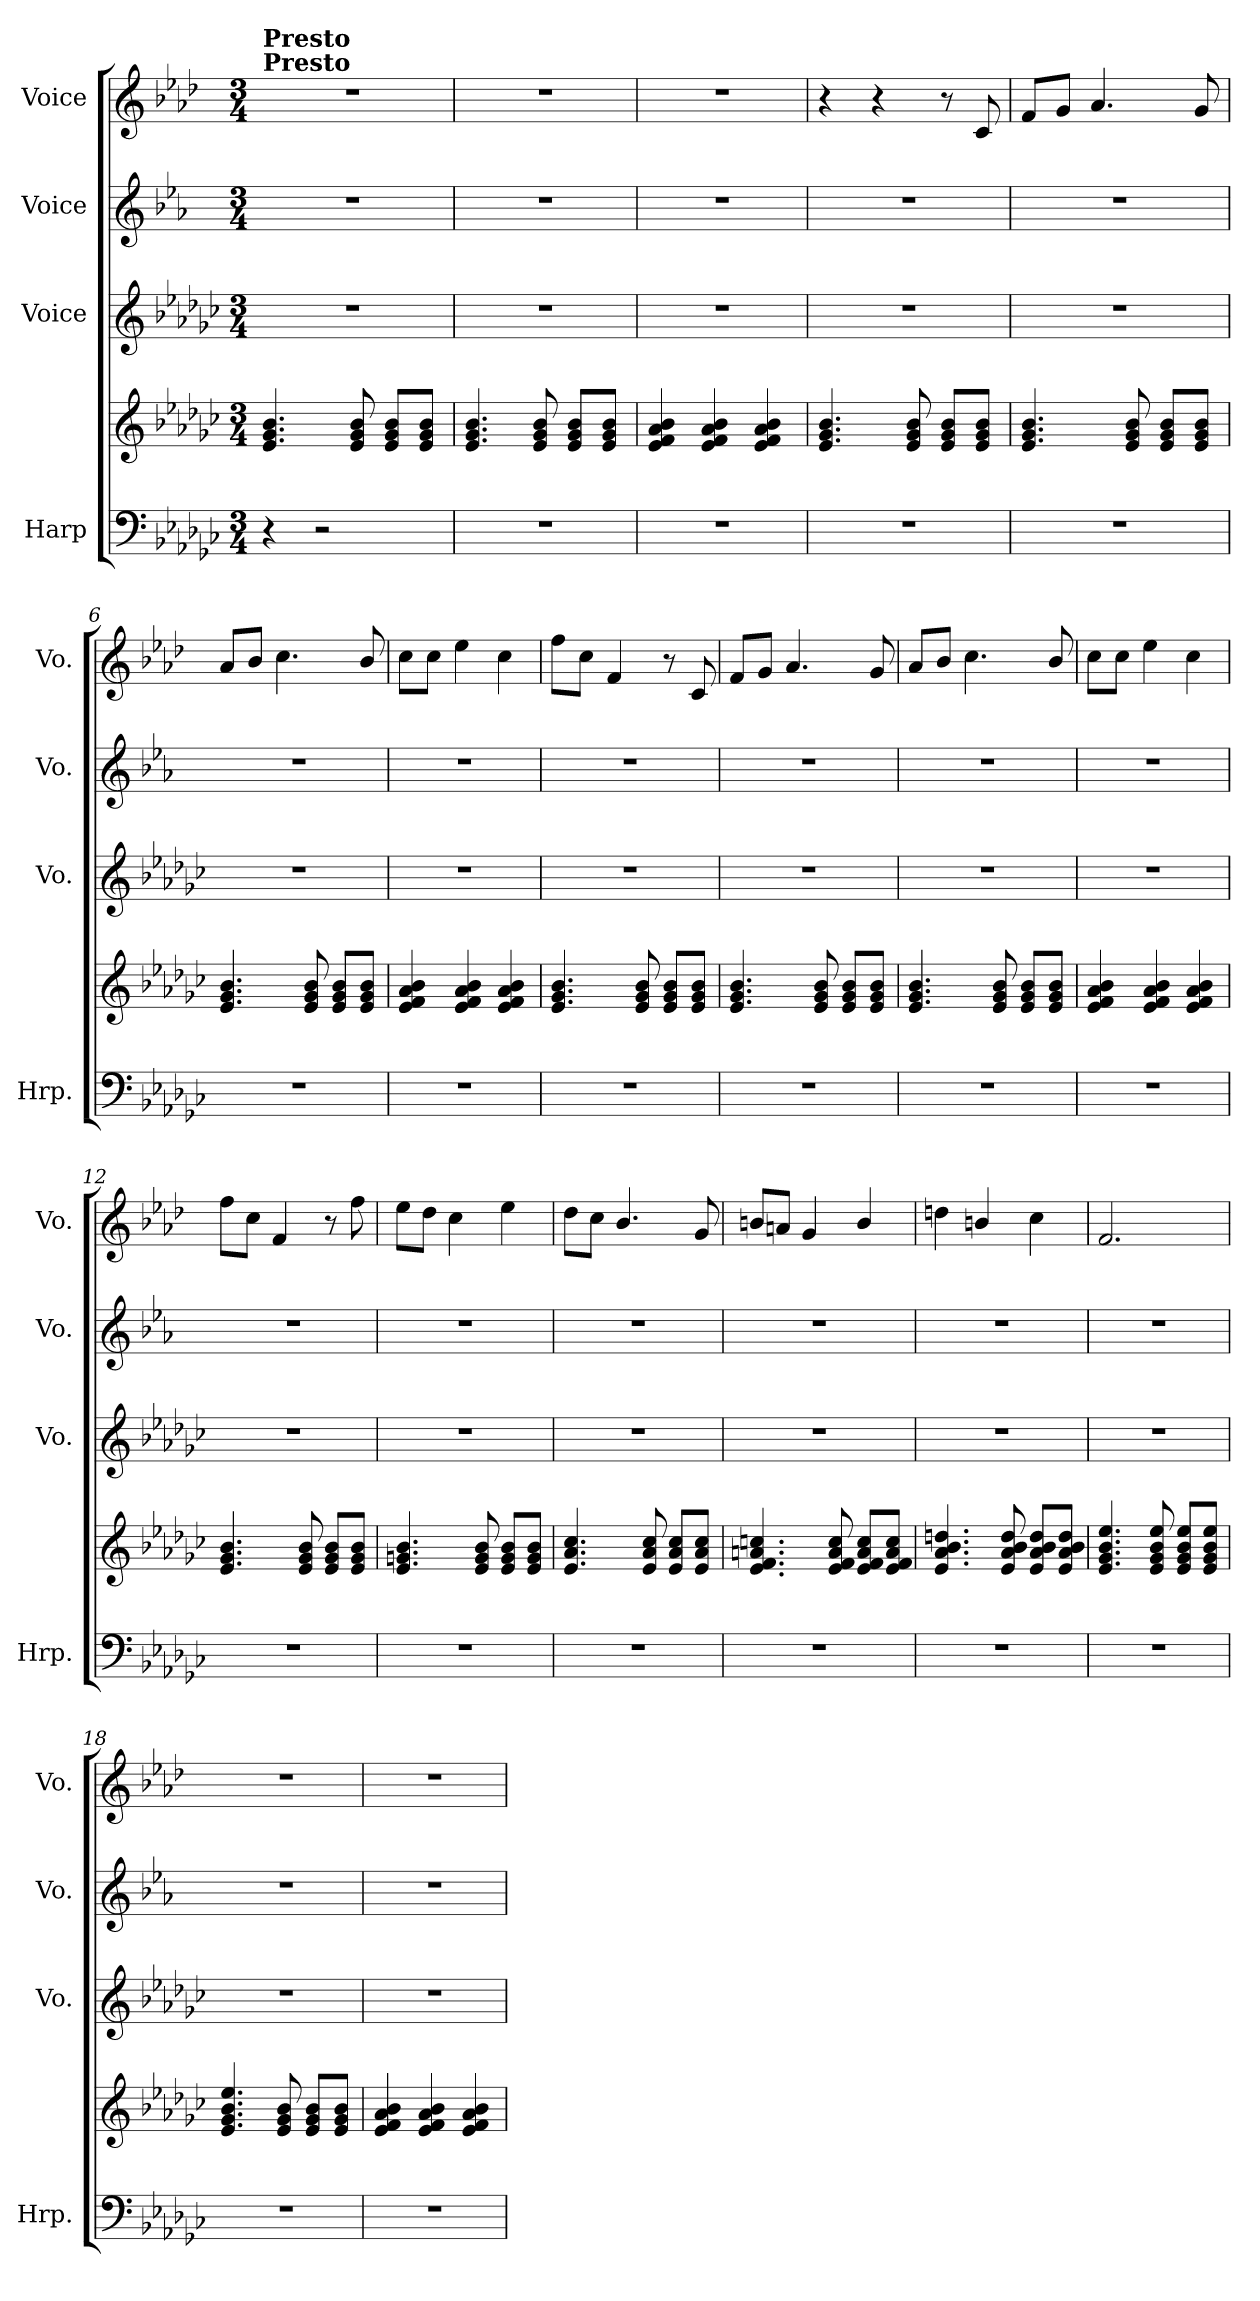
**kern	**kern	**kern	**kern	**kern
*part4	*part4	*part3	*part2	*part1
*staff5	*staff4	*staff3	*staff2	*staff1
*I"Harp	*	*I"Voice	*I"Voice	*I"Voice
*I'Hrp.	*	*I'Vo.	*I'Vo.	*I'Vo.
*clefF4	*clefG2	*clefG2	*clefG2	*clefG2
*	*	*ITrd8c14	*ITrd5c9	*ITrd1c2
*k[b-e-a-d-g-c-]	*k[b-e-a-d-g-c-]	*k[b-e-a-d-g-c-]	*k[b-e-a-d-g-c-]	*k[b-e-a-d-g-c-]
*M3/4	*M3/4	*M3/4	*M3/4	*M3/4
=1	=1	=1	=1	=1
!	!	!	!	!LO:TX:a:B:t=Presto
!	!	!	!	!LO:TX:a:B:t=Presto
4r	4.e-/ 4.g-/ 4.b-/	2.r	2.r	2.r
2r	.	.	.	.
.	8e-/ 8g-/ 8b-/	.	.	.
.	8e-/ 8g-/ 8b-/L	.	.	.
.	8e-/ 8g-/ 8b-/J	.	.	.
=2	=2	=2	=2	=2
2.r	4.e-/ 4.g-/ 4.b-/	2.r	2.r	2.r
.	8e-/ 8g-/ 8b-/	.	.	.
.	8e-/ 8g-/ 8b-/L	.	.	.
.	8e-/ 8g-/ 8b-/J	.	.	.
=3	=3	=3	=3	=3
2.r	4e-/ 4f/ 4a-/ 4b-/	2.r	2.r	2.r
.	4e-/ 4f/ 4a-/ 4b-/	.	.	.
.	4e-/ 4f/ 4a-/ 4b-/	.	.	.
=4	=4	=4	=4	=4
2.r	4.e-/ 4.g-/ 4.b-/	2.r	2.r	4r
.	.	.	.	4r
.	8e-/ 8g-/ 8b-/	.	.	.
.	8e-/ 8g-/ 8b-/L	.	.	8r
.	8e-/ 8g-/ 8b-/J	.	.	8B-/
=5	=5	=5	=5	=5
2.r	4.e-/ 4.g-/ 4.b-/	2.r	2.r	8e-/L
.	.	.	.	8f/J
.	.	.	.	4.g-/
.	8e-/ 8g-/ 8b-/	.	.	.
.	8e-/ 8g-/ 8b-/L	.	.	.
.	8e-/ 8g-/ 8b-/J	.	.	8f/
=6	=6	=6	=6	=6
2.r	4.e-/ 4.g-/ 4.b-/	2.r	2.r	8g-/L
.	.	.	.	8a-/J
.	.	.	.	4.b-\
.	8e-/ 8g-/ 8b-/	.	.	.
.	8e-/ 8g-/ 8b-/L	.	.	.
.	8e-/ 8g-/ 8b-/J	.	.	8a-/
!!LO:LB:g=z
=7	=7	=7	=7	=7
2.r	4e-/ 4f/ 4a-/ 4b-/	2.r	2.r	8b-\L
.	.	.	.	8b-\J
.	4e-/ 4f/ 4a-/ 4b-/	.	.	4dd-\
.	4e-/ 4f/ 4a-/ 4b-/	.	.	4b-\
=8	=8	=8	=8	=8
2.r	4.e-/ 4.g-/ 4.b-/	2.r	2.r	8ee-\L
.	.	.	.	8b-\J
.	.	.	.	4e-/
.	8e-/ 8g-/ 8b-/	.	.	.
.	8e-/ 8g-/ 8b-/L	.	.	8r
.	8e-/ 8g-/ 8b-/J	.	.	8B-/
=9	=9	=9	=9	=9
2.r	4.e-/ 4.g-/ 4.b-/	2.r	2.r	8e-/L
.	.	.	.	8f/J
.	.	.	.	4.g-/
.	8e-/ 8g-/ 8b-/	.	.	.
.	8e-/ 8g-/ 8b-/L	.	.	.
.	8e-/ 8g-/ 8b-/J	.	.	8f/
=10	=10	=10	=10	=10
2.r	4.e-/ 4.g-/ 4.b-/	2.r	2.r	8g-/L
.	.	.	.	8a-/J
.	.	.	.	4.b-\
.	8e-/ 8g-/ 8b-/	.	.	.
.	8e-/ 8g-/ 8b-/L	.	.	.
.	8e-/ 8g-/ 8b-/J	.	.	8a-/
=11	=11	=11	=11	=11
2.r	4e-/ 4f/ 4a-/ 4b-/	2.r	2.r	8b-\L
.	.	.	.	8b-\J
.	4e-/ 4f/ 4a-/ 4b-/	.	.	4dd-\
.	4e-/ 4f/ 4a-/ 4b-/	.	.	4b-\
=12	=12	=12	=12	=12
2.r	4.e-/ 4.g-/ 4.b-/	2.r	2.r	8ee-\L
.	.	.	.	8b-\J
.	.	.	.	4e-/
.	8e-/ 8g-/ 8b-/	.	.	.
.	8e-/ 8g-/ 8b-/L	.	.	8r
.	8e-/ 8g-/ 8b-/J	.	.	8ee-\
!!LO:PB:g=z
=13	=13	=13	=13	=13
2.r	4.e-/ 4.gn/ 4.b-/	2.r	2.r	8dd-\L
.	.	.	.	8cc-\J
.	.	.	.	4b-\
.	8e-/ 8g/ 8b-/	.	.	.
.	8e-/ 8g/ 8b-/L	.	.	4dd-\
.	8e-/ 8g/ 8b-/J	.	.	.
=14	=14	=14	=14	=14
2.r	4.e-/ 4.a-/ 4.cc-/	2.r	2.r	8cc-\L
.	.	.	.	8b-\J
.	.	.	.	4.a-/
.	8e-/ 8a-/ 8cc-/	.	.	.
.	8e-/ 8a-/ 8cc-/L	.	.	.
.	8e-/ 8a-/ 8cc-/J	.	.	8f/
=15	=15	=15	=15	=15
2.r	4.e-/ 4.f/ 4.an/ 4.ccn/	2.r	2.r	8an/L
.	.	.	.	8gn/J
.	.	.	.	4f/
.	8e-/ 8f/ 8a/ 8cc/	.	.	.
.	8e-/ 8f/ 8a/ 8cc/L	.	.	4a/
.	8e-/ 8f/ 8a/ 8cc/J	.	.	.
=16	=16	=16	=16	=16
2.r	4.e-/ 4.a-/ 4.b-/ 4.ddn/	2.r	2.r	4ccn\
.	.	.	.	4an/
.	8e-/ 8a-/ 8b-/ 8dd/	.	.	.
.	8e-/ 8a-/ 8b-/ 8dd/L	.	.	4b-\
.	8e-/ 8a-/ 8b-/ 8dd/J	.	.	.
=17	=17	=17	=17	=17
2.r	4.e-/ 4.g-/ 4.b-/ 4.ee-/	2.r	2.r	2.e-/
.	8e-/ 8g-/ 8b-/ 8ee-/	.	.	.
.	8e-/ 8g-/ 8b-/ 8ee-/L	.	.	.
.	8e-/ 8g-/ 8b-/ 8ee-/J	.	.	.
!!LO:LB:g=z
=18	=18	=18	=18	=18
2.r	4.e-/ 4.g-/ 4.b-/ 4.ee-/	2.r	2.r	2.r
.	8e-/ 8g-/ 8b-/	.	.	.
.	8e-/ 8g-/ 8b-/L	.	.	.
.	8e-/ 8g-/ 8b-/J	.	.	.
=19	=19	=19	=19	=19
2.r	4e-/ 4f/ 4a-/ 4b-/	2.r	2.r	2.r
.	4e-/ 4f/ 4a-/ 4b-/	.	.	.
.	4e-/ 4f/ 4a-/ 4b-/	.	.	.
=	=	=	=	=
*-	*-	*-	*-	*-
